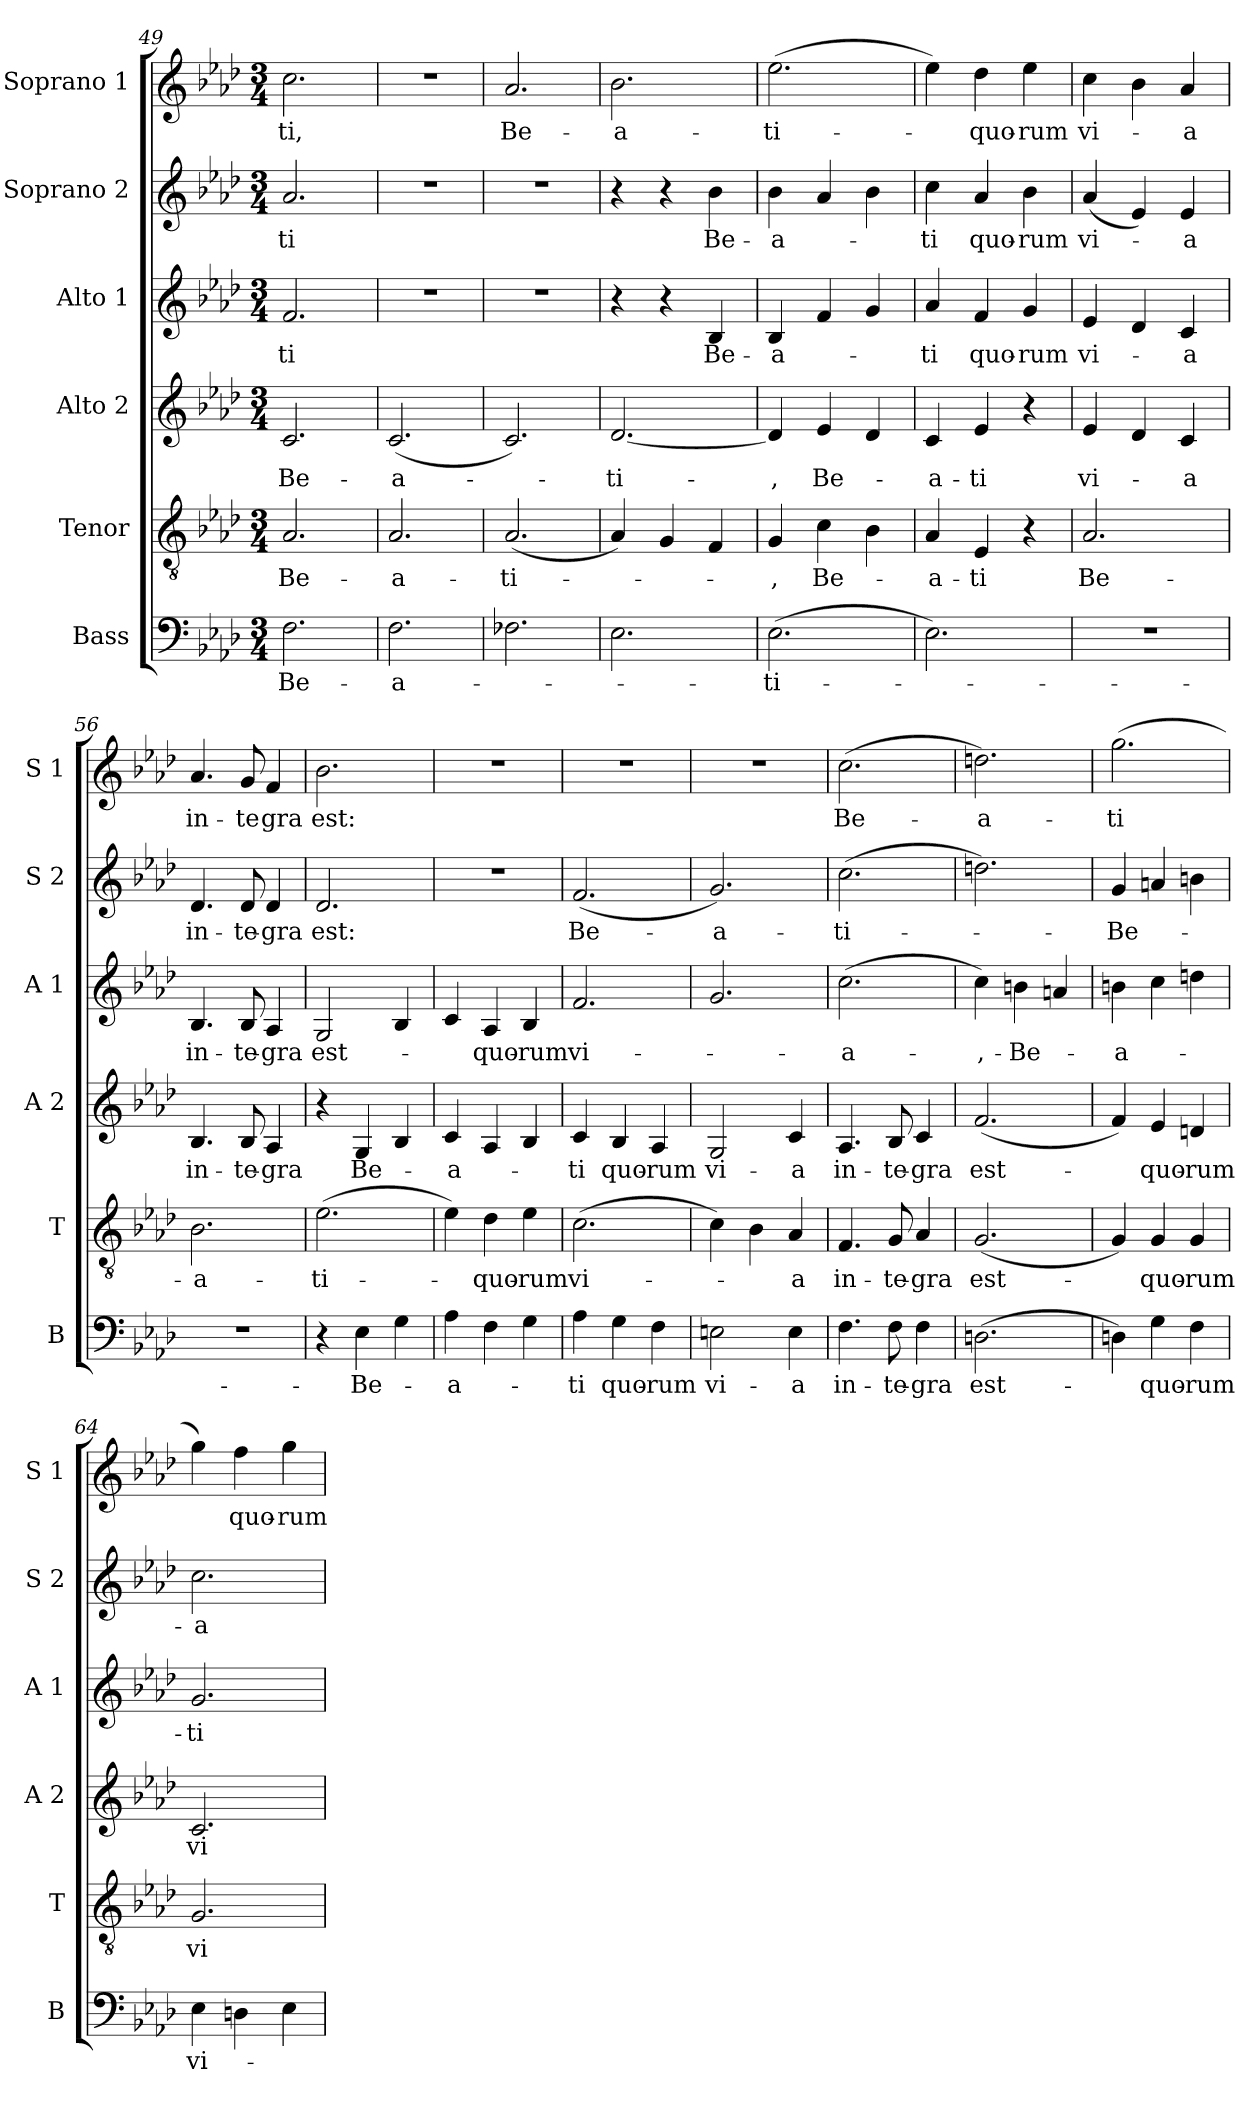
**kern	**text	**kern	**text	**kern	**text	**kern	**text	**kern	**text	**kern	**text
*part6	*part6	*part5	*part5	*part4	*part4	*part3	*part3	*part2	*part2	*part1	*part1
*staff6	*staff6	*staff5	*staff5	*staff4	*staff4	*staff3	*staff3	*staff2	*staff2	*staff1	*staff1
*I"Bass	*	*I"Tenor	*	*I"Alto 2	*	*I"Alto 1	*	*I"Soprano 2	*	*I"Soprano 1	*
*I'B	*	*I'T	*	*I'A 2	*	*I'A 1	*	*I'S 2	*	*I'S 1	*
*clefF4	*	*clefGv2	*	*clefG2	*	*clefG2	*	*clefG2	*	*clefG2	*
*k[b-e-a-d-]	*	*k[b-e-a-d-]	*	*k[b-e-a-d-]	*	*k[b-e-a-d-]	*	*k[b-e-a-d-]	*	*k[b-e-a-d-]	*
*A-:	*	*A-:	*	*A-:	*	*A-:	*	*A-:	*	*A-:	*
*M3/4	*	*M3/4	*	*M3/4	*	*M3/4	*	*M3/4	*	*M3/4	*
=49	=49	=49	=49	=49	=49	=49	=49	=49	=49	=49	=49
!	!LO:LY:b	!	!LO:LY:b	!	!LO:LY:b	!	!LO:LY:b	!	!LO:LY:b	!	!LO:LY:b
2.F\	Be-	2.A-/	Be-	2.c/	Be-	2.f/	-ti	2.a-/	-ti	2.cc\	-ti,
=50	=50	=50	=50	=50	=50	=50	=50	=50	=50	=50	=50
!	!LO:LY:b	!	!LO:LY:b	!	!LO:LY:b	!	!	!	!	!	!
2.F\	-a-	2.A-/	-a-	(<2.c/	-a-	2.r	.	2.r	.	2.r	.
=51	=51	=51	=51	=51	=51	=51	=51	=51	=51	=51	=51
!	!	!	!LO:LY:b	!	!	!	!	!	!	!	!LO:LY:b
2.F-X\	.	(<2.A-/	-ti-	2.c/)	.	2.r	.	2.r	.	2.a-/	Be-
=52	=52	=52	=52	=52	=52	=52	=52	=52	=52	=52	=52
!	!	!	!	!	!LO:LY:b	!	!	!	!	!	!LO:LY:b
2.E-\	.	4A-/)	.	[2.d-/	-ti-	4r	.	4r	.	2.b-\	-a-
.	.	4G/	.	.	.	4r	.	4r	.	.	.
!	!	!	!	!	!	!	!LO:LY:b	!	!LO:LY:b	!	!
.	.	4F/	.	.	.	4B-/	Be-	4b-\	Be-	.	.
=53	=53	=53	=53	=53	=53	=53	=53	=53	=53	=53	=53
!	!LO:LY:b	!	!LO:LY:b	!	!LO:LY:b	!	!LO:LY:b	!	!LO:LY:b	!	!LO:LY:b
(>2.E-\	-ti-	4G/	-,	4d-/]	-,	4B-/	-a-	4b-\	-a-	(>2.ee-\	-ti-
!	!	!	!LO:LY:b	!	!LO:LY:b	!	!	!	!	!	!
.	.	4c\	Be-	4e-/	Be-	4f/	.	4a-/	.	.	.
.	.	4B-\	.	4d-/	.	4g/	.	4b-\	.	.	.
=54	=54	=54	=54	=54	=54	=54	=54	=54	=54	=54	=54
!	!	!	!LO:LY:b	!	!LO:LY:b	!	!LO:LY:b	!	!LO:LY:b	!	!
2.E-\)	.	4A-/	-a-	4c/	-a-	4a-/	-ti	4cc\	-ti	4ee-\)	.
!	!	!	!LO:LY:b	!	!LO:LY:b	!	!LO:LY:b	!	!LO:LY:b	!	!LO:LY:b
.	.	4E-/	-ti	4e-/	-ti	4f/	quo-	4a-/	quo-	4dd-\	-quo-
!	!	!	!	!	!	!	!LO:LY:b	!	!LO:LY:b	!	!LO:LY:b
.	.	4r	.	4r	.	4g/	-rum	4b-\	-rum	4ee-\	-rum
=55	=55	=55	=55	=55	=55	=55	=55	=55	=55	=55	=55
!	!	!	!LO:LY:b	!	!LO:LY:b	!	!LO:LY:b	!	!LO:LY:b	!	!LO:LY:b
2.r	.	2.A-/	Be-	4e-/	vi-	4e-/	vi-	(<4a-/	vi-	4cc\	vi-
.	.	.	.	4d-/	.	4d-/	.	4e-/)	.	4b-\	.
!	!	!	!	!	!LO:LY:b	!	!LO:LY:b	!	!LO:LY:b	!	!LO:LY:b
.	.	.	.	4c/	-a	4c/	-a	4e-/	-a	4a-/	-a
=56	=56	=56	=56	=56	=56	=56	=56	=56	=56	=56	=56
!	!	!	!LO:LY:b	!	!LO:LY:b	!	!LO:LY:b	!	!LO:LY:b	!	!LO:LY:b
2.r	.	2.B-\	-a-	4.B-/	in-	4.B-/	in-	4.d-/	in-	4.a-/	in-
!	!	!	!	!	!LO:LY:b	!	!LO:LY:b	!	!LO:LY:b	!	!LO:LY:b
.	.	.	.	8B-/	-te-	8B-/	-te-	8d-/	-te-	8g/	-te
!	!	!	!	!	!LO:LY:b	!	!LO:LY:b	!	!LO:LY:b	!	!LO:LY:b
.	.	.	.	4A-/	-gra	4A-/	-gra	4d-/	-gra	4f/	gra
!!LO:PB:g=z
=57	=57	=57	=57	=57	=57	=57	=57	=57	=57	=57	=57
!	!	!	!LO:LY:b	!	!	!	!LO:LY:b	!	!LO:LY:b	!	!LO:LY:b
4r	.	(>2.e-\	-ti-	4r	.	2G/	est-	2.d-/	est:	2.b-\	est:
!	!LO:LY:b	!	!	!	!LO:LY:b	!	!	!	!	!	!
4E-\	-Be-	.	.	4G/	Be-	.	.	.	.	.	.
4G\	.	.	.	4B-/	.	4B-/	.	.	.	.	.
=58	=58	=58	=58	=58	=58	=58	=58	=58	=58	=58	=58
!	!LO:LY:b	!	!	!	!LO:LY:b	!	!	!	!	!	!
4A-\	-a-	4e-\)	.	4c/	-a-	4c/	.	2.r	.	2.r	.
!	!	!	!LO:LY:b	!	!	!	!LO:LY:b	!	!	!	!
4F\	.	4d-\	-quo-	4A-/	.	4A-/	-quo-	.	.	.	.
!	!	!	!LO:LY:b	!	!	!	!LO:LY:b	!	!	!	!
4G\	.	4e-\	-rum	4B-/	.	4B-/	-rum	.	.	.	.
=59	=59	=59	=59	=59	=59	=59	=59	=59	=59	=59	=59
!	!LO:LY:b	!	!LO:LY:b	!	!LO:LY:b	!	!LO:LY:b	!	!LO:LY:b	!	!
4A-\	-ti	(>2.c\	vi-	4c/	-ti	2.f/	vi-	(<2.f/	Be-	2.r	.
!	!LO:LY:b	!	!	!	!LO:LY:b	!	!	!	!	!	!
4G\	quo-	.	.	4B-/	quo-	.	.	.	.	.	.
!	!LO:LY:b	!	!	!	!LO:LY:b	!	!	!	!	!	!
4F\	-rum	.	.	4A-/	-rum	.	.	.	.	.	.
=60	=60	=60	=60	=60	=60	=60	=60	=60	=60	=60	=60
!	!LO:LY:b	!	!	!	!LO:LY:b	!	!	!	!LO:LY:b	!	!
2En\	vi-	4c\)	.	2G/	vi-	2.g/	.	2.g/)	-a-	2.r	.
.	.	4B-\	.	.	.	.	.	.	.	.	.
!	!LO:LY:b	!	!LO:LY:b	!	!LO:LY:b	!	!	!	!	!	!
4E\	-a	4A-/	-a	4c/	-a	.	.	.	.	.	.
=61	=61	=61	=61	=61	=61	=61	=61	=61	=61	=61	=61
!	!LO:LY:b	!	!LO:LY:b	!	!LO:LY:b	!	!LO:LY:b	!	!LO:LY:b	!	!LO:LY:b
4.F\	in-	4.F/	in-	4.A-/	in-	(>2.cc\	-a-	(>2.cc\	-ti-	(>2.cc\	Be-
!	!LO:LY:b	!	!LO:LY:b	!	!LO:LY:b	!	!	!	!	!	!
8F\	-te-	8G/	-te-	8B-/	-te-	.	.	.	.	.	.
!	!LO:LY:b	!	!LO:LY:b	!	!LO:LY:b	!	!	!	!	!	!
4F\	-gra	4A-/	-gra	4c/	-gra	.	.	.	.	.	.
=62	=62	=62	=62	=62	=62	=62	=62	=62	=62	=62	=62
!	!LO:LY:b	!	!LO:LY:b	!	!LO:LY:b	!	!LO:LY:b	!	!	!	!LO:LY:b
(>2.Dn\	est-	(<2.G/	est-	(<2.f/	est-	4cc\)	-,-	2.ddn\)	.	2.ddn\)	-a-
!	!	!	!	!	!	!	!LO:LY:b	!	!	!	!
.	.	.	.	.	.	4bn\	-Be-	.	.	.	.
.	.	.	.	.	.	4an/	.	.	.	.	.
=63	=63	=63	=63	=63	=63	=63	=63	=63	=63	=63	=63
!	!	!	!	!	!	!	!LO:LY:b	!	!LO:LY:b	!	!LO:LY:b
4Dn\)	.	4G/)	.	4f/)	.	4bn\	-a-	4g/	-Be-	(>2.gg\	-ti
!	!LO:LY:b	!	!LO:LY:b	!	!LO:LY:b	!	!	!	!	!	!
4G\	-quo-	4G/	-quo-	4e-/	-quo-	4cc\	.	4an/	.	.	.
!	!LO:LY:b	!	!LO:LY:b	!	!LO:LY:b	!	!	!	!	!	!
4F\	-rum	4G/	-rum	4dn/	-rum	4ddn\	.	4bn\	.	.	.
=64	=64	=64	=64	=64	=64	=64	=64	=64	=64	=64	=64
!	!LO:LY:b	!	!LO:LY:b	!	!LO:LY:b	!	!LO:LY:b	!	!LO:LY:b	!	!
4E-\	vi-	2.G/	vi-	2.c/	vi-	2.g/	-ti-	2.cc\	-a-	4gg\)	.
!	!	!	!	!	!	!	!	!	!	!	!LO:LY:b
4Dn\	.	.	.	.	.	.	.	.	.	4ff\	quo-
!	!	!	!	!	!	!	!	!	!	!	!LO:LY:b
4E-\	.	.	.	.	.	.	.	.	.	4gg\	-rum
=	=	=	=	=	=	=	=	=	=	=	=
*-	*-	*-	*-	*-	*-	*-	*-	*-	*-	*-	*-
